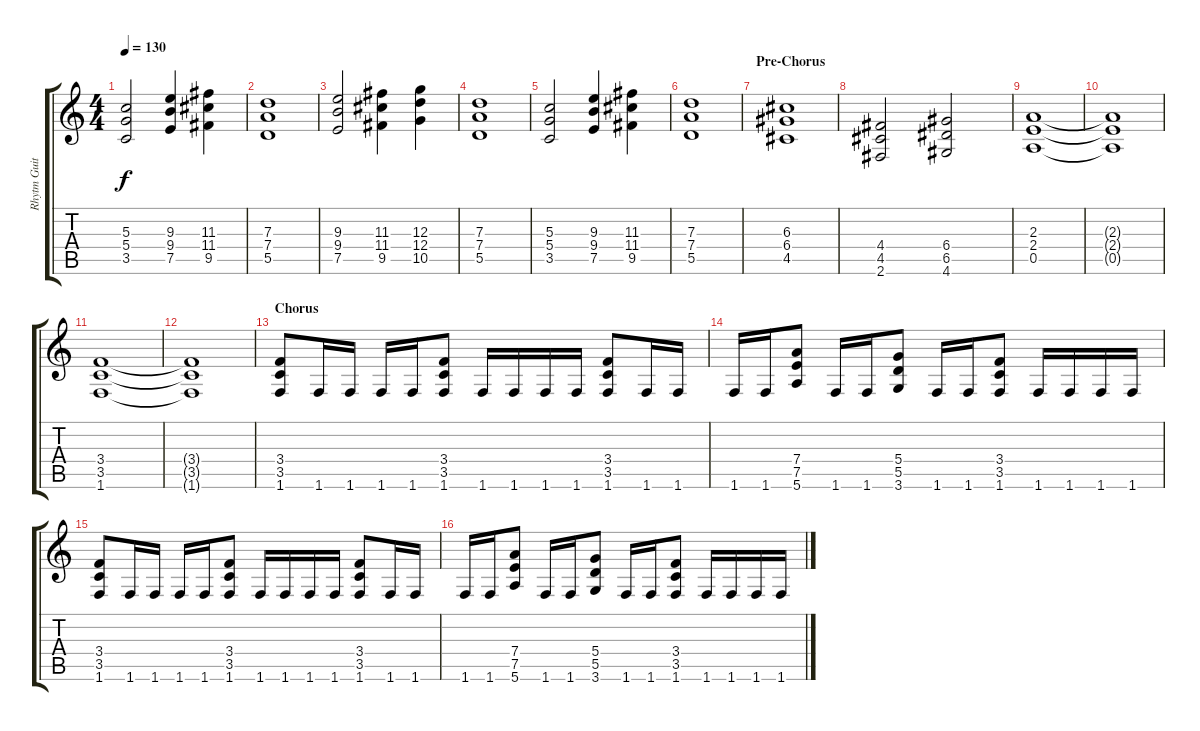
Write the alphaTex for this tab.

\track ("Rhytm Guitar" "Rhytm Guit") {instrument distortionguitar}
\staff {score tabs}
\tuning (E4 B3 G3 D3 A2 E2) {hide}
\ts (4 4)
\tempo 130
\clef g2
\ks c
(5.3 5.4 3.5).2{dy f} (9.3 9.4 7.5).4 (11.3 11.4 9.5).4 |
(7.3 7.4 5.5).1 |
(9.3 9.4 7.5).2 (11.3 11.4 9.5).4 (12.3 12.4 10.5).4 |
(7.3 7.4 5.5).1 |
(5.3 5.4 3.5).2 (9.3 9.4 7.5).4 (11.3 11.4 9.5).4 |
(7.3 7.4 5.5).1 |
\section ("" "Pre-Chorus")
(6.3 6.4 4.5).1 |
(4.4 4.5 2.6).2 (6.4 6.5 4.6).2 |
(2.3 2.4 0.5).1 |
(2.3{t} 2.4{t} 0.5{t}).1 |
(3.4 3.5 1.6).1 |
(3.4{t} 3.5{t} 1.6{t}).1 |
\section ("" "Chorus")
(3.4 3.5 1.6).8 1.6.16 1.6.16 1.6.16 1.6.16 (3.4 3.5 1.6).8 1.6.16 1.6.16 1.6.16 1.6.16 (3.4 3.5 1.6).8 1.6.16 1.6.16 |
1.6.16 1.6.16 (7.4 7.5 5.6).8 1.6.16 1.6.16 (5.4 5.5 3.6).8 1.6.16 1.6.16 (3.4 3.5 1.6).8 1.6.16 1.6.16 1.6.16 1.6.16 |
(3.4 3.5 1.6).8 1.6.16 1.6.16 1.6.16 1.6.16 (3.4 3.5 1.6).8 1.6.16 1.6.16 1.6.16 1.6.16 (3.4 3.5 1.6).8 1.6.16 1.6.16 |
1.6.16 1.6.16 (7.4 7.5 5.6).8 1.6.16 1.6.16 (5.4 5.5 3.6).8 1.6.16 1.6.16 (3.4 3.5 1.6).8 1.6.16 1.6.16 1.6.16 1.6.16
